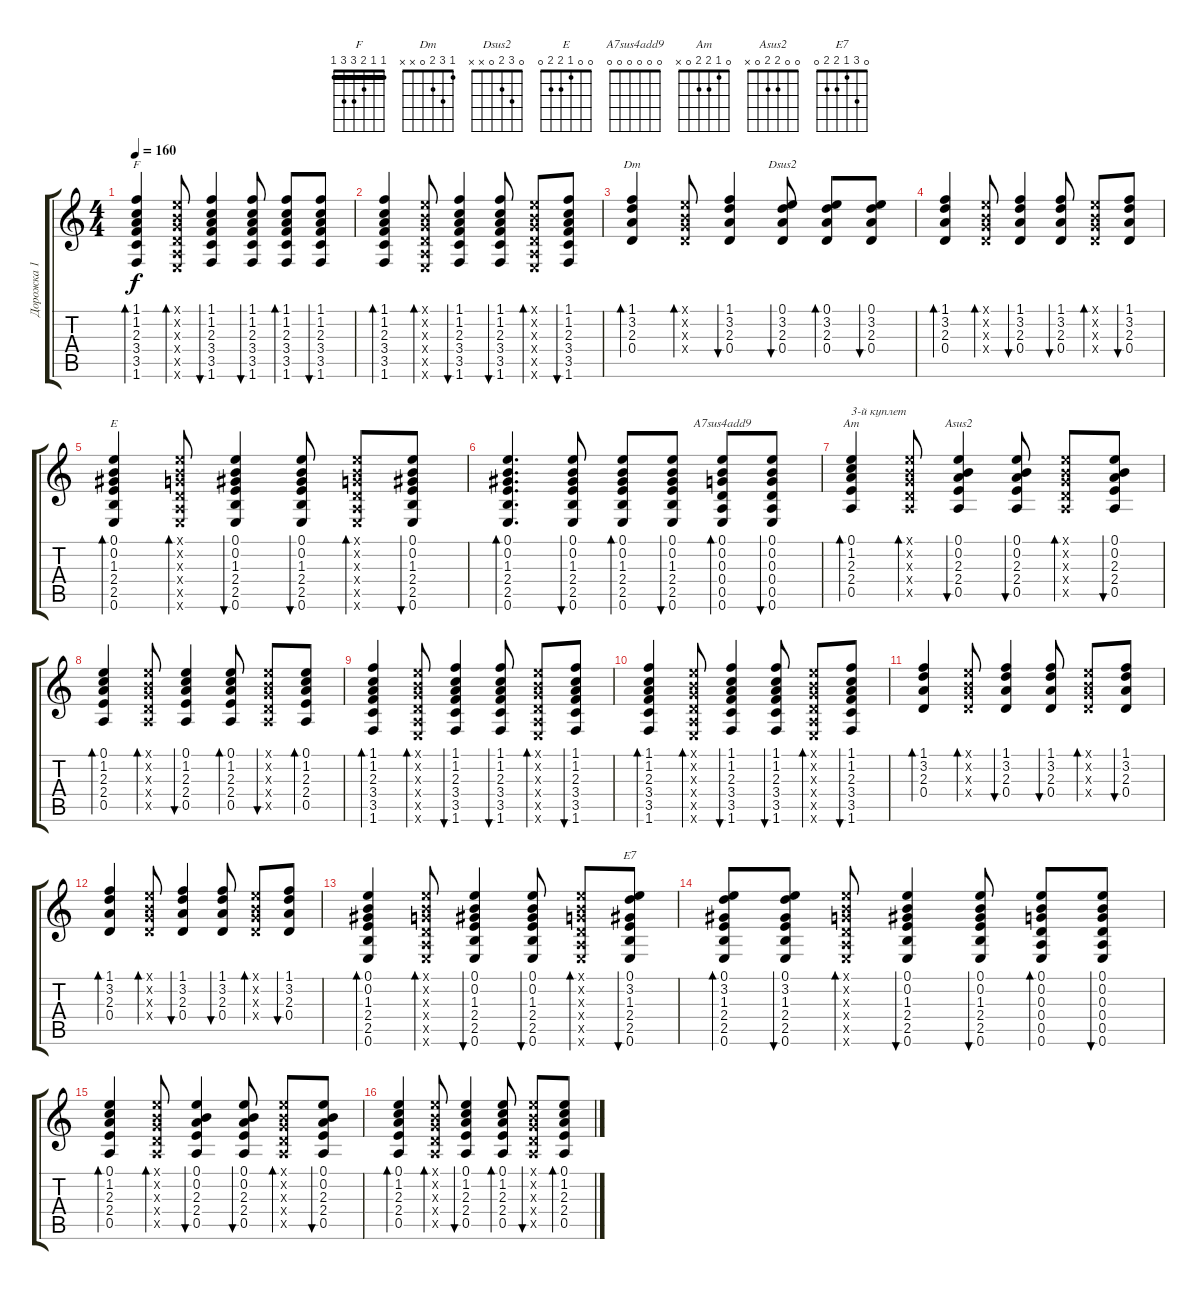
\track ("Дорожка 1" "Дорожка 1") {instrument acousticguitarsteel}
\staff {score tabs}
\tuning (E4 B3 G3 D3 A2 E2) {hide}
\chord ("F" 1 1 2 3 3 1) {barre 1}
\chord ("Dm" 1 3 2 0 x x)
\chord ("Dsus2" 0 3 2 0 x x)
\chord ("E" 0 0 1 2 2 0)
\chord ("A7sus4add9" 0 0 0 0 0 0)
\chord ("Am" 0 1 2 2 0 x)
\chord ("Asus2" 0 0 2 2 0 x)
\chord ("E7" 0 3 1 2 2 0)
\ts (4 4)
\tempo 160
\clef g2
\ks c
(1.1 1.2 2.3 3.4 3.5 1.6).4{bd 60 ch "F" dy f} (0.1{x} 0.2{x} 0.3{x} 0.4{x} 0.5{x} 0.6{x}).8{bd 60} (1.1 1.2 2.3 3.4 3.5 1.6).4{bu 60} (1.1 1.2 2.3 3.4 3.5 1.6).8{bu 60} (1.1 1.2 2.3 3.4 3.5 1.6).8{bd 60} (1.1 1.2 2.3 3.4 3.5 1.6).8{bu 60} |
(1.1 1.2 2.3 3.4 3.5 1.6).4{bd 60} (0.1{x} 0.2{x} 0.3{x} 0.4{x} 0.5{x} 0.6{x}).8{bd 60} (1.1 1.2 2.3 3.4 3.5 1.6).4{bu 60} (1.1 1.2 2.3 3.4 3.5 1.6).8{bu 60} (0.1{x} 0.2{x} 0.3{x} 0.4{x} 0.5{x} 0.6{x}).8{bd 60} (1.1 1.2 2.3 3.4 3.5 1.6).8{bu 60} |
(1.1 3.2 2.3 0.4).4{bd 60 ch "Dm"} (0.1{x} 0.2{x} 0.3{x} 0.4{x}).8{bd 60} (1.1 3.2 2.3 0.4).4{bu 60} (0.1 3.2 2.3 0.4).8{bu 60 ch "Dsus2"} (0.1 3.2 2.3 0.4).8{bd 60} (0.1 3.2 2.3 0.4).8{bu 60} |
(1.1 3.2 2.3 0.4).4{bd 60} (0.1{x} 0.2{x} 0.3{x} 0.4{x}).8{bd 60} (1.1 3.2 2.3 0.4).4{bu 60} (1.1 3.2 2.3 0.4).8{bu 60} (0.1{x} 0.2{x} 0.3{x} 0.4{x}).8{bd 60} (1.1 3.2 2.3 0.4).8{bu 60} |
(0.1 0.2 1.3 2.4 2.5 0.6).4{bd 60 ch "E"} (0.1{x} 0.2{x} 0.3{x} 0.4{x} 0.5{x} 0.6{x}).8{bd 60} (0.1 0.2 1.3 2.4 2.5 0.6).4{bu 60} (0.1 0.2 1.3 2.4 2.5 0.6).8{bu 60} (0.1{x} 0.2{x} 0.3{x} 0.4{x} 0.5{x} 0.6{x}).8{bd 60} (0.1 0.2 1.3 2.4 2.5 0.6).8{bu 60} |
(0.1 0.2 1.3 2.4 2.5 0.6).4{d bd 60} (0.1 0.2 1.3 2.4 2.5 0.6).8{bu 60} (0.1 0.2 1.3 2.4 2.5 0.6).8{bd 60} (0.1 0.2 1.3 2.4 2.5 0.6).8{bu 60} (0.1 0.2 0.3 0.4 0.5 0.6).8{bd 60 ch "A7sus4add9"} (0.1 0.2 0.3 0.4 0.5 0.6).8{bu 60} |
(0.1 1.2 2.3 2.4 0.5).4{bd 60 ch "Am" txt "3-й куплет"} (0.1{x} 0.2{x} 0.3{x} 0.4{x} 0.5{x}).8{bd 60} (0.1 0.2 2.3 2.4 0.5).4{bu 60 ch "Asus2"} (0.1 0.2 2.3 2.4 0.5).8{bu 60} (0.1{x} 0.2{x} 0.3{x} 0.4{x} 0.5{x}).8{bd 60} (0.1 0.2 2.3 2.4 0.5).8{bu 60} |
(0.1 1.2 2.3 2.4 0.5).4{bd 60} (0.1{x} 0.2{x} 0.3{x} 0.4{x} 0.5{x}).8{bd 60} (0.1 1.2 2.3 2.4 0.5).4{bu 60} (0.1 1.2 2.3 2.4 0.5).8{bd 60} (0.1{x} 0.2{x} 0.3{x} 0.4{x} 0.5{x}).8{bu 60} (0.1 1.2 2.3 2.4 0.5).8{bd 60} |
(1.1 1.2 2.3 3.4 3.5 1.6).4{bd 60} (0.1{x} 0.2{x} 0.3{x} 0.4{x} 0.5{x} 0.6{x}).8{bd 60} (1.1 1.2 2.3 3.4 3.5 1.6).4{bu 60} (1.1 1.2 2.3 3.4 3.5 1.6).8{bu 60} (0.1{x} 0.2{x} 0.3{x} 0.4{x} 0.5{x} 0.6{x}).8{bd 60} (1.1 1.2 2.3 3.4 3.5 1.6).8{bu 60} |
(1.1 1.2 2.3 3.4 3.5 1.6).4{bd 60} (0.1{x} 0.2{x} 0.3{x} 0.4{x} 0.5{x} 0.6{x}).8{bd 60} (1.1 1.2 2.3 3.4 3.5 1.6).4{bu 60} (1.1 1.2 2.3 3.4 3.5 1.6).8{bu 60} (0.1{x} 0.2{x} 0.3{x} 0.4{x} 0.5{x} 0.6{x}).8{bd 60} (1.1 1.2 2.3 3.4 3.5 1.6).8{bu 60} |
(1.1 3.2 2.3 0.4).4{bd 60} (0.1{x} 0.2{x} 0.3{x} 0.4{x}).8{bd 60} (1.1 3.2 2.3 0.4).4{bu 60} (1.1 3.2 2.3 0.4).8{bu 60} (0.1{x} 0.2{x} 0.3{x} 0.4{x}).8{bd 60} (1.1 3.2 2.3 0.4).8{bu 60} |
(1.1 3.2 2.3 0.4).4{bd 60} (0.1{x} 0.2{x} 0.3{x} 0.4{x}).8{bd 60} (1.1 3.2 2.3 0.4).4{bu 60} (1.1 3.2 2.3 0.4).8{bu 60} (0.1{x} 0.2{x} 0.3{x} 0.4{x}).8{bd 60} (1.1 3.2 2.3 0.4).8{bu 60} |
(0.1 0.2 1.3 2.4 2.5 0.6).4{bd 60} (0.1{x} 0.2{x} 0.3{x} 0.4{x} 0.5{x} 0.6{x}).8{bd 60} (0.1 0.2 1.3 2.4 2.5 0.6).4{bu 60} (0.1 0.2 1.3 2.4 2.5 0.6).8{bu 60} (0.1{x} 0.2{x} 0.3{x} 0.4{x} 0.5{x} 0.6{x}).8{bd 60} (0.1 3.2 1.3 2.4 2.5 0.6).8{bu 60 ch "E7"} |
(0.1 3.2 1.3 2.4 2.5 0.6).8{bd 60} (0.1 3.2 1.3 2.4 2.5 0.6).8{bu 60} (0.1{x} 0.2{x} 0.3{x} 0.4{x} 0.5{x} 0.6{x}).8{bd 60} (0.1 0.2 1.3 2.4 2.5 0.6).4{bu 60} (0.1 0.2 1.3 2.4 2.5 0.6).8{bu 60} (0.1 0.2 0.3 0.4 0.5 0.6).8{bd 60} (0.1 0.2 0.3 0.4 0.5 0.6).8{bu 60} |
(0.1 1.2 2.3 2.4 0.5).4{bd 60} (0.1{x} 0.2{x} 0.3{x} 0.4{x} 0.5{x}).8{bd 60} (0.1 0.2 2.3 2.4 0.5).4{bu 60} (0.1 0.2 2.3 2.4 0.5).8{bu 60} (0.1{x} 0.2{x} 0.3{x} 0.4{x} 0.5{x}).8{bd 60} (0.1 0.2 2.3 2.4 0.5).8{bu 60} |
(0.1 1.2 2.3 2.4 0.5).4{bd 60} (0.1{x} 0.2{x} 0.3{x} 0.4{x} 0.5{x}).8{bd 60} (0.1 1.2 2.3 2.4 0.5).4{bu 60} (0.1 1.2 2.3 2.4 0.5).8{bd 60} (0.1{x} 0.2{x} 0.3{x} 0.4{x} 0.5{x}).8{bu 60} (0.1 1.2 2.3 2.4 0.5).8{bd 60}
